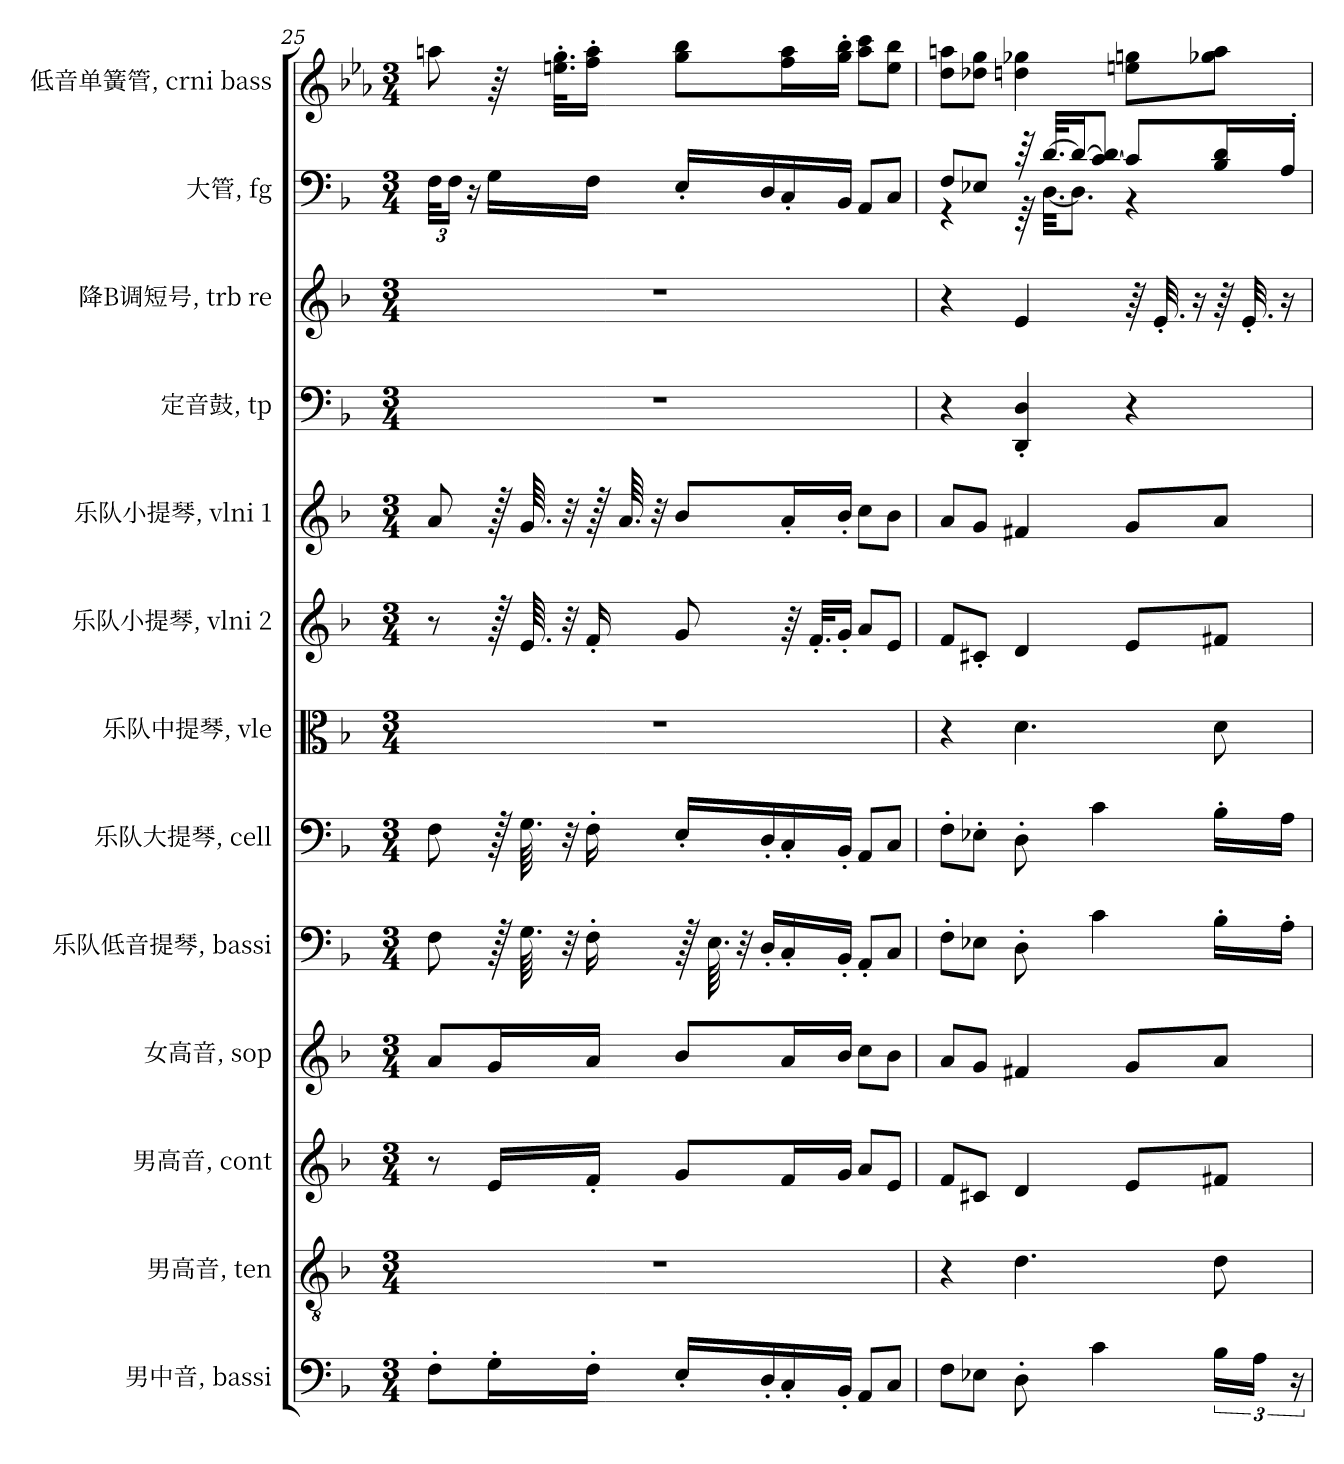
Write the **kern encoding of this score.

**kern	**kern	**kern	**kern	**kern	**kern	**kern	**kern	**kern	**kern	**kern	**kern	**kern
*part13	*part12	*part11	*part10	*part9	*part8	*part7	*part6	*part5	*part4	*part3	*part2	*part1
*staff13	*staff12	*staff11	*staff10	*staff9	*staff8	*staff7	*staff6	*staff5	*staff4	*staff3	*staff2	*staff1
*I"男中音, bassi	*I"男高音, ten	*I"男高音, cont	*I"女高音, sop	*I"乐队低音提琴, bassi	*I"乐队大提琴, cell	*I"乐队中提琴, vle	*I"乐队小提琴, vlni 2	*I"乐队小提琴, vlni 1	*I"定音鼓, tp	*I"降B调短号, trb re	*I"大管, fg	*I"低音单簧管, crni bass
*	*I'T.	*	*I'S.	*	*	*	*	*	*	*	*	*
!!LO:PB:g=z
*clefF4	*clefGv2	*clefG2	*clefG2	*clefF4	*clefF4	*clefC3	*clefG2	*clefG2	*clefF4	*clefG2	*clefF4	*clefG2
*	*	*	*	*ITrd7c12	*	*	*	*	*	*ITrd1c2	*	*ITrd8c14
*k[b-]	*k[b-]	*k[b-]	*k[b-]	*k[b-]	*k[b-]	*k[b-]	*k[b-]	*k[b-]	*k[b-]	*k[b-e-a-]	*k[b-]	*k[b-e-a-]
*M3/4	*M3/4	*M3/4	*M3/4	*M3/4	*M3/4	*M3/4	*M3/4	*M3/4	*M3/4	*M3/4	*M3/4	*M3/4
*	*	*	*	*	*	*	*	*	*	*	*Xbrackettup	*
=25	=25	=25	=25	=25	=25	=25	=25	=25	=25	=25	=25	=25
8F'\L	2.r	8r	8a/L	8FF\	8F\	2.r	8r	8a/	2.r	2.r	48F\KLL	8an\
.	.	.	.	.	.	.	.	.	.	.	24F\JJ	.
.	.	.	.	.	.	.	.	.	.	.	16r	.
16G'\L	.	16e/LL	16g/L	128r	128r	.	128r	128r	.	.	16G\LL	64r
.	.	.	.	64.GG\	64.G\	.	64.e/	64.g/	.	.	.	.
.	.	.	.	.	.	.	.	.	.	.	.	32.en\' 32.g\'KLL
.	.	.	.	32r	32r	.	32r	32r	.	.	.	.
16F'\JJ	.	16f'/JJ	16a/JJ	16FF'\	16F'\	.	16f'/	128r	.	.	16F\JJ	16f\' 16a\'JJ
.	.	.	.	.	.	.	.	64.a/	.	.	.	.
.	.	.	.	.	.	.	.	32r	.	.	.	.
16E'/LL	.	8g/L	8b-/L	128r	16E'/LL	.	8g/	8b-/L	.	.	16E'/LL	8g\ 8b-\L
.	.	.	.	64.EE\	.	.	.	.	.	.	.	.
.	.	.	.	32r	.	.	.	.	.	.	.	.
16D'/	.	.	.	16DD'/LL	16D'/	.	.	.	.	.	16D/	.
16C'/	.	16f/L	16a/L	16CC'/	16C'/	.	64r	16a'/L	.	.	16C'/	16f\ 16a\L
.	.	.	.	.	.	.	32.f'/KLL	.	.	.	.	.
16BB-'/JJ	.	16g/JJ	16b-/JJ	16BBB-'/JJ	16BB-'/JJ	.	16g'/JJ	16b-'/JJ	.	.	16BB-/JJ	16g\' 16b-\'JJ
8AA/L	.	8a/L	8cc\L	8AAA'/L	8AA/L	.	8a/L	8cc\L	.	.	8AA/L	8a\ 8cc\L
8C/J	.	8e/J	8b-\J	8CC/J	8C/J	.	8e/J	8b-\J	.	.	8C/J	8e\ 8b-\J
=26	=26	=26	=26	=26	=26	=26	=26	=26	=26	=26	=26	=26
*	*	*	*	*	*	*	*	*	*	*	*^	*
8F\L	4r	8f/L	8a/L	8FF'\L	8F'\L	4r	8f/L	8a/L	4r	4r	8F/L	4r	8d\ 8an\L
8E-X\J	.	8c#X/J	8g/J	8EE-X\J	8E-X'\J	.	8c#X'/J	8g/J	.	.	8E-X/J	.	8d-X\ 8g\J
8D'\	4.d\	4d/	4f#X/	8DD'\	8D'\	4.d\	4d/	4f#X/	4DD/' 4D/'	4d/	64r	64r	4dn\ 4g-X\
.	.	.	.	.	.	.	.	.	.	.	[32.d/KLL	[32.D\KKL	.
.	.	.	.	.	.	.	.	.	.	.	16d/J_	8.D\J]	.
4c\	.	.	.	4C\	4c\	.	.	.	.	.	[8c/ 8d/]J	.	.
.	.	8e/L	8g/L	.	.	.	8e/L	8g/L	4r	64r	8c/L]	4r	8en\ 8gn\L
.	.	.	.	.	.	.	.	.	.	32.d'/	.	.	.
.	.	.	.	.	.	.	.	.	.	16r	.	.	.
24B-\LL	8d\	8f#X/J	8a/J	16BB-'\LL	16B-'\LL	8d\	8f#X/J	8a/J	.	64r	16B-/ 16d/L	.	8g-X\ 8a\J
.	.	.	.	.	.	.	.	.	.	32.d'/	.	.	.
24A\JJ	.	.	.	.	.	.	.	.	.	.	.	.	.
.	.	.	.	16AA'\JJ	16A\JJ	.	.	.	.	16r	16A'/JJ	.	.
24r	.	.	.	.	.	.	.	.	.	.	.	.	.
*	*	*	*	*	*	*	*	*	*	*	*v	*v	*
=	=	=	=	=	=	=	=	=	=	=	=	=
*-	*-	*-	*-	*-	*-	*-	*-	*-	*-	*-	*-	*-
